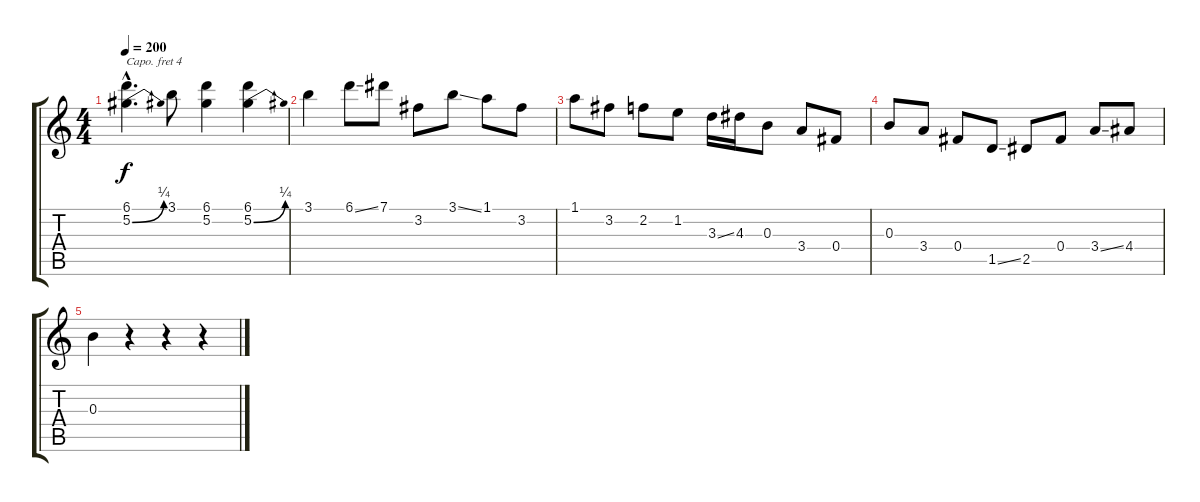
\track "" {instrument acousticguitarnylon}
\staff {score tabs}
\capo 4
\tuning (E4 B3 G3 D3 A2 E2) {hide}
\ts (4 4)
\tempo 200
\clef g2
\ks c
(6.1{hac} 5.2{be (bend 0 0 60 1) hac}).4{d dy f} 3.1.8 (6.1 5.2).4 (6.1 5.2{be (bend 0 0 60 1)}).4 |
3.1.4 6.1{ss}.8 7.1.8 3.2.8 3.1{ss}.8 1.1.8 3.2.8 |
1.1.8 3.2.8 2.2.8 1.2.8 3.3{ss}.16 4.3.16 0.3.8 3.4.8 0.4.8 |
0.3.8 3.4.8 0.4.8 1.5{ss}.8 2.5.8 0.4.8 3.4{ss}.8 4.4.8 |
0.3.4 r.4 r.4 r.4
